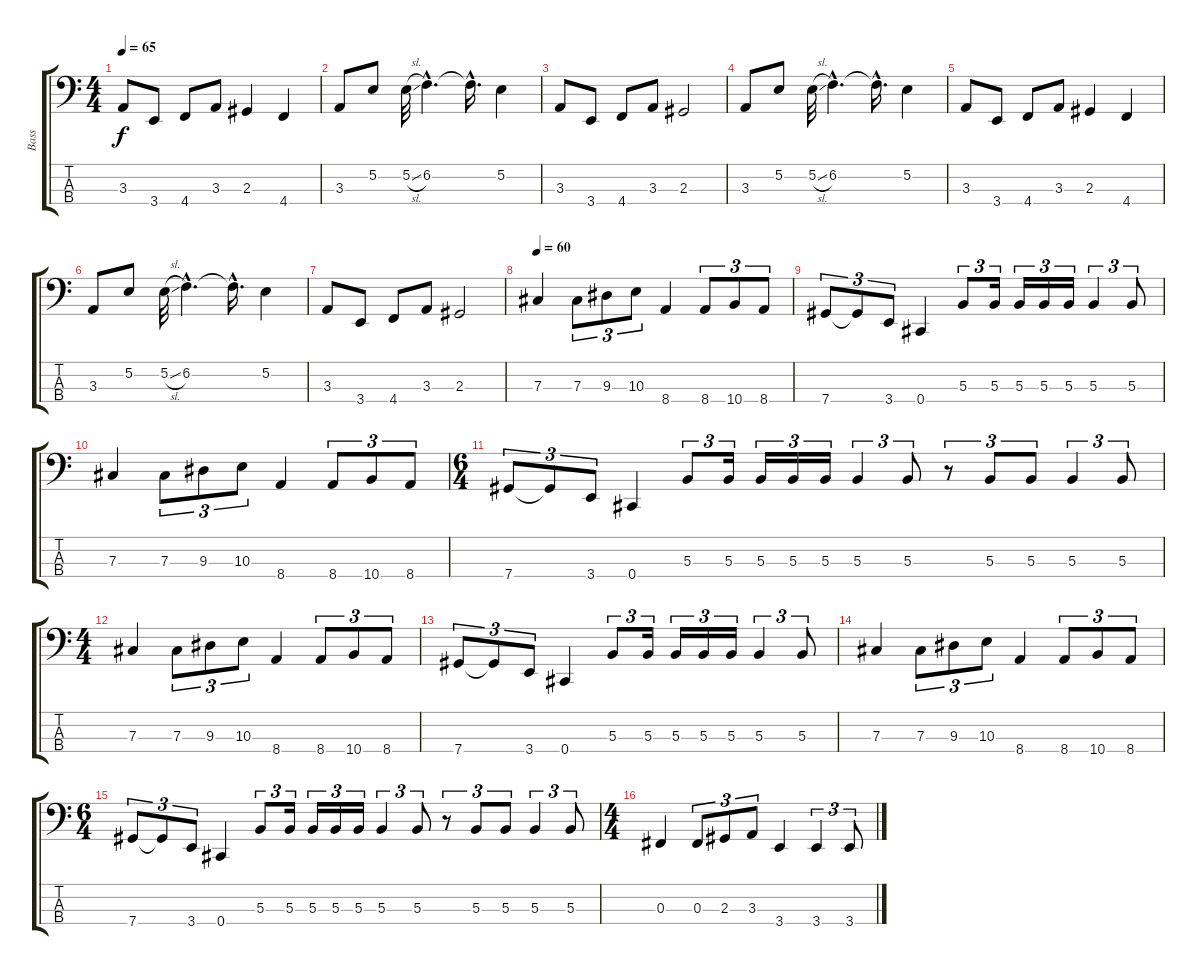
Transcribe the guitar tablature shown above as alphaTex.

\track ("Bass" "Bass") {instrument electricbasspick}
\staff {score tabs}
\tuning (E2 B1 Gb1 Db1) {hide}
\ts (4 4)
\tempo 65
\clef f4
\ks c
3.3.8{dy f} 3.4.8 4.4.8 3.3.8 2.3.4 4.4.4 |
3.3.8 5.2.8 5.2{sl}.32 6.2{hac}.4{d} 6.2{hac t}.16{d} 5.2.4 |
3.3.8 3.4.8 4.4.8 3.3.8 2.3.2 |
3.3.8 5.2.8 5.2{sl}.32 6.2{hac}.4{d} 6.2{hac t}.16{d} 5.2.4 |
3.3.8 3.4.8 4.4.8 3.3.8 2.3.4 4.4.4 |
3.3.8 5.2.8 5.2{sl}.32 6.2{hac}.4{d} 6.2{hac t}.16{d} 5.2.4 |
3.3.8 3.4.8 4.4.8 3.3.8 2.3.2 |
\tempo 60
7.3.4 7.3.8{tu (3 2)} 9.3.8{tu (3 2)} 10.3.8{tu (3 2)} 8.4.4 8.4.8{tu (3 2)} 10.4.8{tu (3 2)} 8.4.8{tu (3 2)} |
7.4.8{tu (3 2)} 7.4{t}.8{tu (3 2)} 3.4.8{tu (3 2)} 0.4.4 5.3.8{tu (3 2)} 5.3.16{tu (3 2)} 5.3.16{tu (3 2)} 5.3.16{tu (3 2)} 5.3.16{tu (3 2)} 5.3.4{tu (3 2)} 5.3.8{tu (3 2)} |
7.3.4 7.3.8{tu (3 2)} 9.3.8{tu (3 2)} 10.3.8{tu (3 2)} 8.4.4 8.4.8{tu (3 2)} 10.4.8{tu (3 2)} 8.4.8{tu (3 2)} |
\ts (6 4)
7.4.8{tu (3 2)} 7.4{t}.8{tu (3 2)} 3.4.8{tu (3 2)} 0.4.4 5.3.8{tu (3 2)} 5.3.16{tu (3 2)} 5.3.16{tu (3 2)} 5.3.16{tu (3 2)} 5.3.16{tu (3 2)} 5.3.4{tu (3 2)} 5.3.8{tu (3 2)} r.8{tu (3 2)} 5.3.8{tu (3 2)} 5.3.8{tu (3 2)} 5.3.4{tu (3 2)} 5.3.8{tu (3 2)} |
\ts (4 4)
7.3.4 7.3.8{tu (3 2)} 9.3.8{tu (3 2)} 10.3.8{tu (3 2)} 8.4.4 8.4.8{tu (3 2)} 10.4.8{tu (3 2)} 8.4.8{tu (3 2)} |
7.4.8{tu (3 2)} 7.4{t}.8{tu (3 2)} 3.4.8{tu (3 2)} 0.4.4 5.3.8{tu (3 2)} 5.3.16{tu (3 2)} 5.3.16{tu (3 2)} 5.3.16{tu (3 2)} 5.3.16{tu (3 2)} 5.3.4{tu (3 2)} 5.3.8{tu (3 2)} |
7.3.4 7.3.8{tu (3 2)} 9.3.8{tu (3 2)} 10.3.8{tu (3 2)} 8.4.4 8.4.8{tu (3 2)} 10.4.8{tu (3 2)} 8.4.8{tu (3 2)} |
\ts (6 4)
7.4.8{tu (3 2)} 7.4{t}.8{tu (3 2)} 3.4.8{tu (3 2)} 0.4.4 5.3.8{tu (3 2)} 5.3.16{tu (3 2)} 5.3.16{tu (3 2)} 5.3.16{tu (3 2)} 5.3.16{tu (3 2)} 5.3.4{tu (3 2)} 5.3.8{tu (3 2)} r.8{tu (3 2)} 5.3.8{tu (3 2)} 5.3.8{tu (3 2)} 5.3.4{tu (3 2)} 5.3.8{tu (3 2)} |
\ts (4 4)
0.3.4 0.3.8{tu (3 2)} 2.3.8{tu (3 2)} 3.3.8{tu (3 2)} 3.4.4 3.4.4{tu (3 2)} 3.4.8{tu (3 2)}
